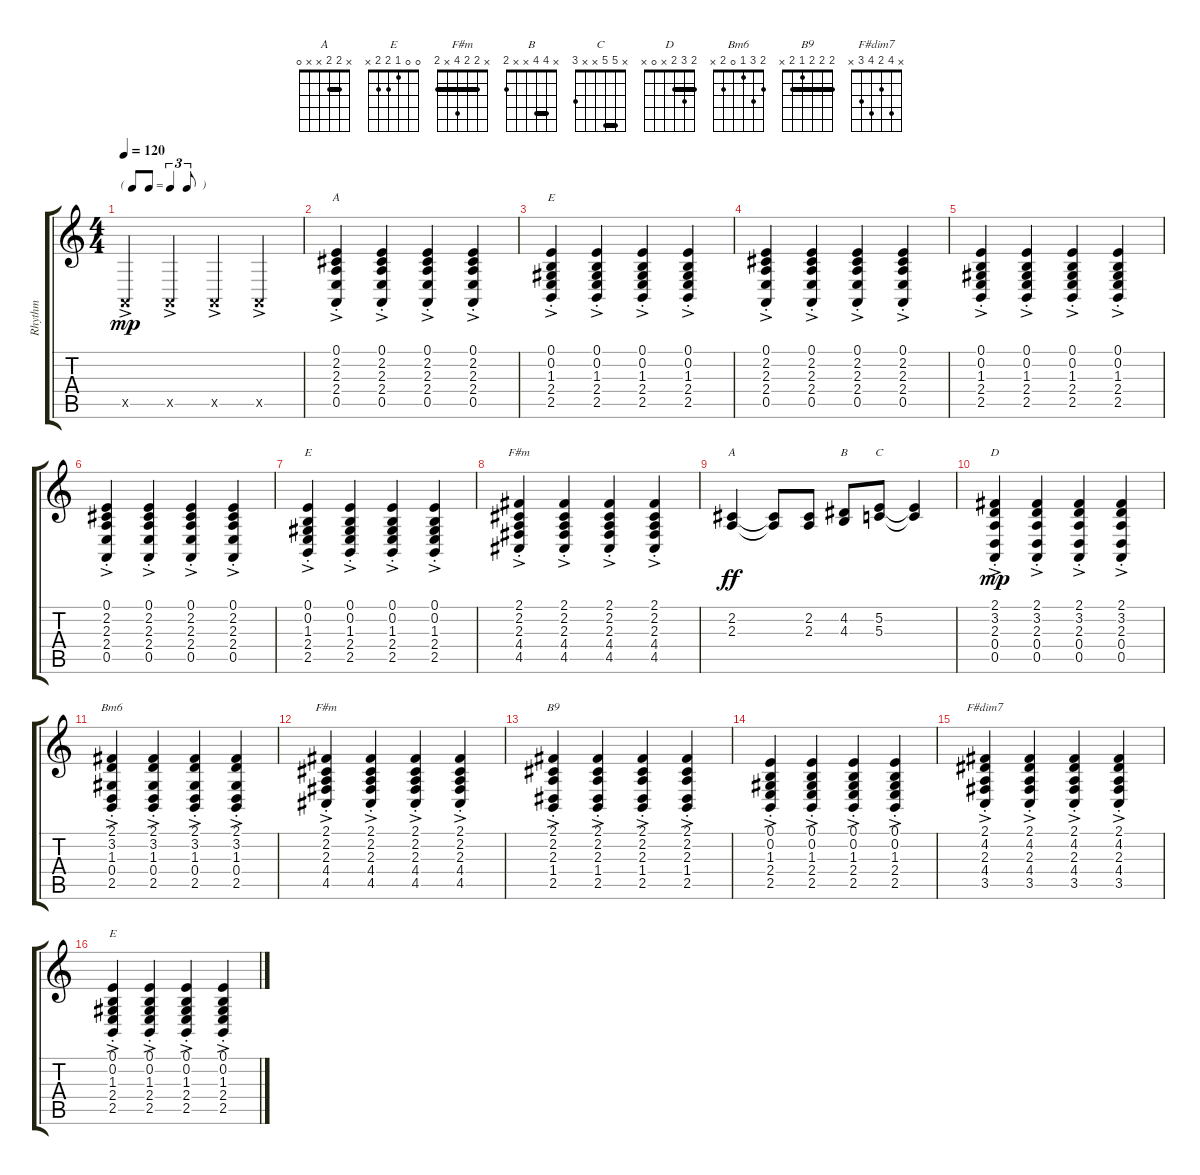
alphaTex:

\track ("Rhythm" "Rhythm") {solo instrument acousticgrandpiano}
\staff {score tabs}
\tuning (E4 B3 G3 D3 A2 E2) {hide}
\chord ("A" x 2 2 2 0 x) {barre 2}
\chord ("E" x x 1 2 2 0)
\chord ("E" 0 0 1 2 2 0)
\chord ("F#m" 2 2 2 2 4 2) {barre 2}
\chord ("A" x 2 2 x x 0) {barre 2}
\chord ("B" x 4 4 x x 2) {barre 4}
\chord ("C" x 5 5 x x 3) {barre 5}
\chord ("D" 2 3 2 x 0 x) {barre 2}
\chord ("Bm6" 2 3 1 0 2 x)
\chord ("F#m" x 2 2 4 x 2) {barre 2}
\chord ("B9" 2 2 2 1 2 x) {barre 2}
\chord ("F#dim7" x 4 2 4 3 x)
\chord ("E" 0 0 1 2 2 x)
\ts (4 4)
\tf triplet8th
\tempo 120
\clef g2
\ks c
0.5{ac x}.4{dy mp instrument acousticgrandpiano} 0.5{ac x}.4 0.5{ac x}.4 0.5{ac x}.4 |
(0.1{ac st} 2.2{ac st} 2.3{ac st} 2.4{ac st} 0.5{ac st}).4{ch "A"} (0.1{ac st} 2.2{ac st} 2.3{ac st} 2.4{ac st} 0.5{ac st}).4 (0.1{ac st} 2.2{ac st} 2.3{ac st} 2.4{ac st} 0.5{ac st}).4 (0.1{ac st} 2.2{ac st} 2.3{ac st} 2.4{ac st} 0.5{ac st}).4 |
(0.1{ac st} 0.2{ac st} 1.3{ac st} 2.4{ac st} 2.5{ac st}).4{ch "E"} (0.1{ac st} 0.2{ac st} 1.3{ac st} 2.4{ac st} 2.5{ac st}).4 (0.1{ac st} 0.2{ac st} 1.3{ac st} 2.4{ac st} 2.5{ac st}).4 (0.1{ac st} 0.2{ac st} 1.3{ac st} 2.4{ac st} 2.5{ac st}).4 |
(0.1{ac st} 2.2{ac st} 2.3{ac st} 2.4{ac st} 0.5{ac st}).4 (0.1{ac st} 2.2{ac st} 2.3{ac st} 2.4{ac st} 0.5{ac st}).4 (0.1{ac st} 2.2{ac st} 2.3{ac st} 2.4{ac st} 0.5{ac st}).4 (0.1{ac st} 2.2{ac st} 2.3{ac st} 2.4{ac st} 0.5{ac st}).4 |
(0.1{ac st} 0.2{ac st} 1.3{ac st} 2.4{ac st} 2.5{ac st}).4 (0.1{ac st} 0.2{ac st} 1.3{ac st} 2.4{ac st} 2.5{ac st}).4 (0.1{ac st} 0.2{ac st} 1.3{ac st} 2.4{ac st} 2.5{ac st}).4 (0.1{ac st} 0.2{ac st} 1.3{ac st} 2.4{ac st} 2.5{ac st}).4 |
(0.1{ac st} 2.2{ac st} 2.3{ac st} 2.4{ac st} 0.5{ac st}).4 (0.1{ac st} 2.2{ac st} 2.3{ac st} 2.4{ac st} 0.5{ac st}).4 (0.1{ac st} 2.2{ac st} 2.3{ac st} 2.4{ac st} 0.5{ac st}).4 (0.1{ac st} 2.2{ac st} 2.3{ac st} 2.4{ac st} 0.5{ac st}).4 |
(0.1{ac st} 0.2{ac st} 1.3{ac st} 2.4{ac st} 2.5{ac st}).4{ch "E"} (0.1{ac st} 0.2{ac st} 1.3{ac st} 2.4{ac st} 2.5{ac st}).4 (0.1{ac st} 0.2{ac st} 1.3{ac st} 2.4{ac st} 2.5{ac st}).4 (0.1{ac st} 0.2{ac st} 1.3{ac st} 2.4{ac st} 2.5{ac st}).4 |
(2.1{ac st} 2.2{ac st} 2.3{ac st} 4.4{ac st} 4.5{ac st}).4{ch "F#m"} (2.1{ac st} 2.2{ac st} 2.3{ac st} 4.4{ac st} 4.5{ac st}).4 (2.1{ac st} 2.2{ac st} 2.3{ac st} 4.4{ac st} 4.5{ac st}).4 (2.1{ac st} 2.2{ac st} 2.3{ac st} 4.4{ac st} 4.5{ac st}).4 |
(2.2 2.3).4{ch "A" dy ff} (2.2{t} 2.3{t}).8 (2.2 2.3).8 (4.2 4.3).8{ch "B"} (5.2 5.3).8{ch "C"} (5.2{t} 5.3{t}).4 |
(2.1{ac st} 3.2{ac st} 2.3{ac st} 0.4{ac st} 0.5{ac st}).4{ch "D" dy mp} (2.1{ac st} 3.2{ac st} 2.3{ac st} 0.4{ac st} 0.5{ac st}).4 (2.1{ac st} 3.2{ac st} 2.3{ac st} 0.4{ac st} 0.5{ac st}).4 (2.1{ac st} 3.2{ac st} 2.3{ac st} 0.4{ac st} 0.5{ac st}).4 |
(2.1{ac st} 3.2{ac st} 1.3{ac st} 0.4{ac st} 2.5{ac st}).4{ch "Bm6"} (2.1{ac st} 3.2{ac st} 1.3{ac st} 0.4{ac st} 2.5{ac st}).4 (2.1{ac st} 3.2{ac st} 1.3{ac st} 0.4{ac st} 2.5{ac st}).4 (2.1{ac st} 3.2{ac st} 1.3{ac st} 0.4{ac st} 2.5{ac st}).4 |
(2.1{ac st} 2.2{ac st} 2.3{ac st} 4.4{ac st} 4.5{ac st}).4{ch "F#m"} (2.1{ac st} 2.2{ac st} 2.3{ac st} 4.4{ac st} 4.5{ac st}).4 (2.1{ac st} 2.2{ac st} 2.3{ac st} 4.4{ac st} 4.5{ac st}).4 (2.1{ac st} 2.2{ac st} 2.3{ac st} 4.4{ac st} 4.5{ac st}).4 |
(2.1{ac st} 2.2{ac st} 2.3{ac st} 1.4{ac st} 2.5{ac st}).4{ch "B9"} (2.1{ac st} 2.2{ac st} 2.3{ac st} 1.4{ac st} 2.5{ac st}).4 (2.1{ac st} 2.2{ac st} 2.3{ac st} 1.4{ac st} 2.5{ac st}).4 (2.1{ac st} 2.2{ac st} 2.3{ac st} 1.4{ac st} 2.5{ac st}).4 |
(0.1{ac st} 0.2{ac st} 1.3{ac st} 2.4{ac st} 2.5{ac st}).4 (0.1{ac st} 0.2{ac st} 1.3{ac st} 2.4{ac st} 2.5{ac st}).4 (0.1{ac st} 0.2{ac st} 1.3{ac st} 2.4{ac st} 2.5{ac st}).4 (0.1{ac st} 0.2{ac st} 1.3{ac st} 2.4{ac st} 2.5{ac st}).4 |
(2.1{ac st} 4.2{ac st} 2.3{ac st} 4.4{ac st} 3.5{ac st}).4{ch "F#dim7"} (2.1{ac st} 4.2{ac st} 2.3{ac st} 4.4{ac st} 3.5{ac st}).4 (2.1{ac st} 4.2{ac st} 2.3{ac st} 4.4{ac st} 3.5{ac st}).4 (2.1{ac st} 4.2{ac st} 2.3{ac st} 4.4{ac st} 3.5{ac st}).4 |
(0.1{ac st} 0.2{ac st} 1.3{ac st} 2.4{ac st} 2.5{ac st}).4{ch "E"} (0.1{ac st} 0.2{ac st} 1.3{ac st} 2.4{ac st} 2.5{ac st}).4 (0.1{ac st} 0.2{ac st} 1.3{ac st} 2.4{ac st} 2.5{ac st}).4 (0.1{ac st} 0.2{ac st} 1.3{ac st} 2.4{ac st} 2.5{ac st}).4
